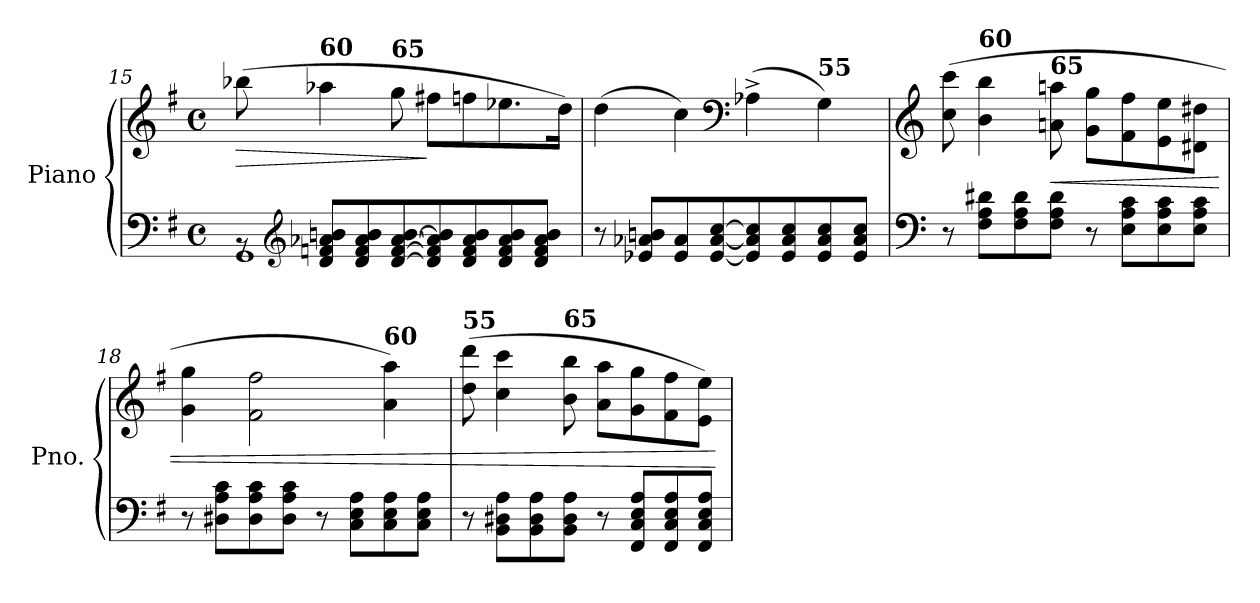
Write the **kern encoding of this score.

**kern	**kern	**dynam
*part1	*part1	*part1
*staff2	*staff1	*staff1/2
*I"Piano	*	*
*I'Pno.	*	*
!!LO:LB:g=z
*clefF4	*clefG2	*
*k[f#]	*k[f#]	*
*M4/4	*M4/4	*
*met(c)	*met(c)	*
=15	=15	=15
*^	*	*
!	!	!	!LO:HP:b
8rBB	1GG	(8bb-X\	>
*clefG2	*	*	*
!	!	!LO:TX:a:B:t=60	!
8d/ 8fn/ 8a-X/ 8bn/L	.	4aa-X\	.
8d/ 8f/ 8a-/ 8b/	.	.	.
!	!	!LO:TX:a:B:t=65	!
[8d/ [8f/ [8a-/ [8b/	.	8gg\	.
8d/] 8f/] 8a-/] 8b/]	.	8ff#X\L	]
8d/ 8f/ 8a-/ 8b/	.	8ffn\	.
8d/ 8f/ 8a-/ 8b/	.	8.ee-X\	.
8d/ 8f/ 8a-/ 8b/J	.	.	.
.	.	16dd\Jk)	.
*v	*v	*	*
=16	=16	=16
8r	(4dd\	.
8e-X/ 8a-X/ 8bn/L	.	.
8e-/ 8a-/	4cc\)	.
[8e-/ [8a-/ [8cc/	.	.
*	*clefF4	*
8e-/] 8a-/] 8cc/]	(4A-X^\	.
8e-/ 8a-/ 8cc/	.	.
!	!LO:TX:a:B:t=55	!
8e-/ 8a-/ 8cc/	4G\)	.
8e-/ 8a-/ 8cc/J	.	.
=17	=17	=17
*clefF4	*clefG2	*
8r	(8cc\ 8ccc\	.
!	!LO:TX:a:B:t=60	!
8F#\ 8A\ 8d#X\L	4b\ 4bb\	.
8F#\ 8A\ 8d#\	.	.
!	!LO:TX:a:B:t=65	!
!	!	!LO:HP:b
8F#\ 8A\ 8d#\J	8an\ 8aan\	<
8r	8g\ 8gg\L	.
8E\ 8A\ 8c\L	8f#\ 8ff#\	.
8E\ 8A\ 8c\	8e\ 8ee\	.
8E\ 8A\ 8c\J	8d#X\ 8dd#X\J	.
=18	=18	=18
8r	4g\ 4gg\	.
8D#X\ 8A\ 8c\L	.	.
8D#\ 8A\ 8c\	2f#\ 2ff#\	.
8D#\ 8A\ 8c\J	.	.
8r	.	.
8C\ 8E\ 8A\L	.	.
!	!LO:TX:a:B:t=60	!
8C\ 8E\ 8A\	4a\ 4aa\)	.
8C\ 8E\ 8A\J	.	.
=19	=19	=19
!	!LO:TX:a:B:t=55	!
8r	(8dd\ 8ddd\	.
8BB\ 8D#X\ 8A\L	4cc\ 4ccc\	.
8BB\ 8D#\ 8A\	.	.
!	!LO:TX:a:B:t=65	!
8BB\ 8D#\ 8A\J	8b\ 8bb\	.
8r	8a\ 8aa\L	.
8FF#/ 8C/ 8E/ 8A/L	8g\ 8gg\	.
8FF#/ 8C/ 8E/ 8A/	8f#\ 8ff#\	.
8FF#/ 8C/ 8E/ 8A/J	8e\ 8ee\J)	.
.	.	[
=	=	=
*-	*-	*-
